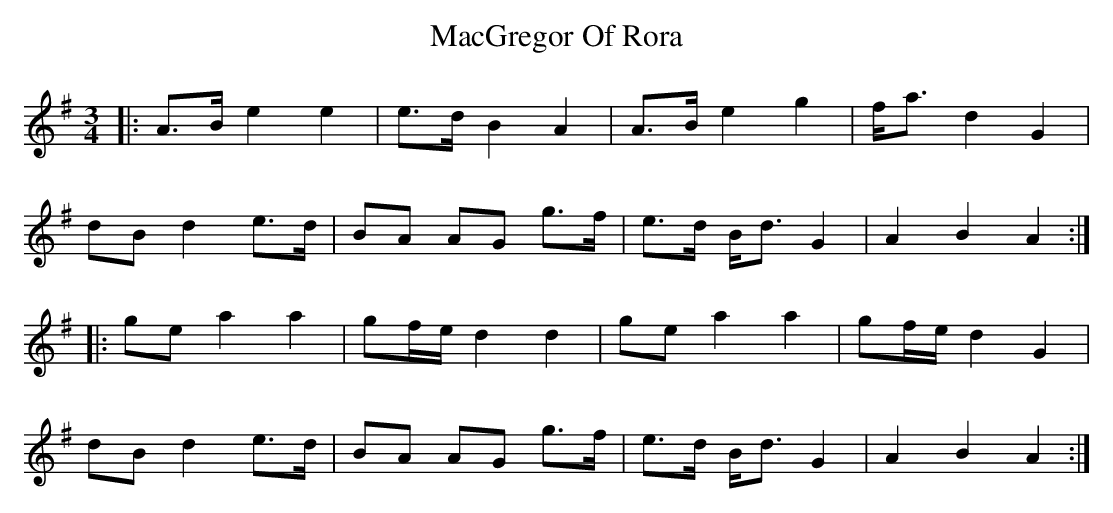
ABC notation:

X:1
T: MacGregor Of Rora
M: 3/4
L: 1/8
K: Ador
|:A>B e2 e2|e>d B2 A2|A>B e2 g2|f<a d2 G2|
dB d2 e>d|BA AG g>f|e>d B<d G2|A2 B2 A2:|
|:ge a2 a2|gf/e/ d2 d2|ge a2 a2|gf/e/ d2 G2|
dB d2 e>d|BA AG g>f|e>d B<d G2|A2 B2 A2:|
